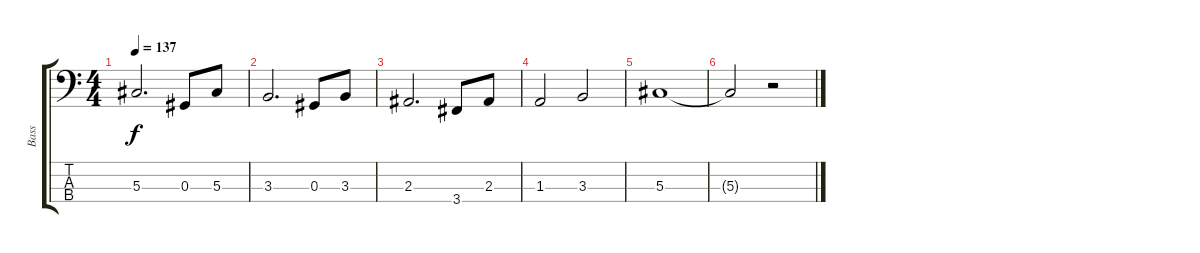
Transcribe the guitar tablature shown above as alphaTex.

\track ("Bass" "Bass") {instrument electricbassfinger}
\staff {score tabs}
\tuning (Gb2 Db2 Ab1 Eb1) {hide}
\ts (4 4)
\tempo 137
\clef f4
\ks c
5.3.2{d dy f} 0.3.8 5.3.8 |
3.3.2{d} 0.3.8 3.3.8 |
2.3.2{d} 3.4.8 2.3.8 |
1.3.2 3.3.2 |
5.3.1 |
5.3{t}.2 r.2
